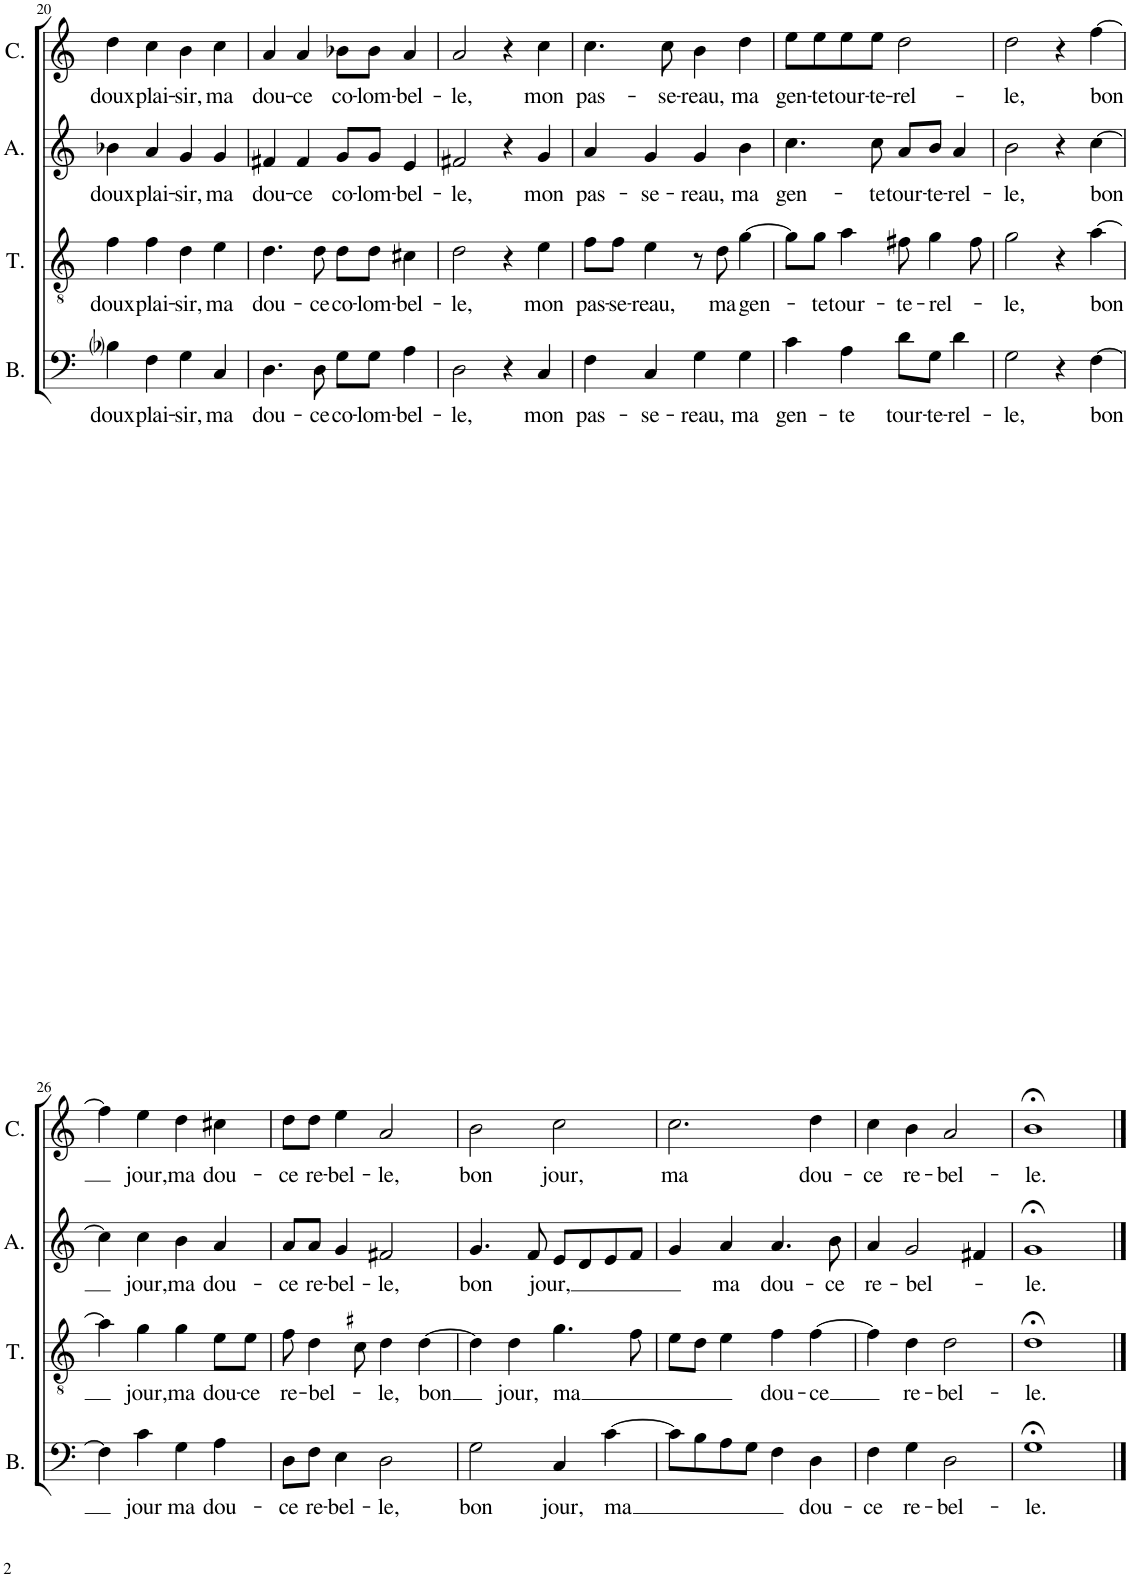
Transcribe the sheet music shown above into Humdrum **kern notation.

**kern	**text	**kern	**text	**kern	**text	**kern	**text
*part4	*part4	*part3	*part3	*part2	*part2	*part1	*part1
*staff4	*staff4	*staff3	*staff3	*staff2	*staff2	*staff1	*staff1
*I"Bassus	*	*I"Tenore	*	*I"Altus	*	*I"Cantus	*
*I'B.	*	*I'T.	*	*I'A.	*	*I'C.	*
!!LO:PB:g=z
*clefF4	*	*clefGv2	*	*clefG2	*	*clefG2	*
*k[]	*	*k[]	*	*k[]	*	*k[]	*
*M2/2	*	*M2/2	*	*M2/2	*	*M2/2	*
*met(c|)	*	*met(c|)	*	*met(c|)	*	*met(c|)	*
=20	=20	=20	=20	=20	=20	=20	=20
!	!LO:LY:b	!	!LO:LY:b	!	!LO:LY:b	!	!LO:LY:b
4B-i\	doux	4f\	doux	4b-X\	doux	4dd\	doux
!	!LO:LY:b	!	!LO:LY:b	!	!LO:LY:b	!	!LO:LY:b
4F\	plai-	4f\	plai-	4a/	plai-	4cc\	plai-
!	!LO:LY:b	!	!LO:LY:b	!	!LO:LY:b	!	!LO:LY:b
4G\	-sir,	4d\	-sir,	4g/	-sir,	4b\	-sir,
!	!LO:LY:b	!	!LO:LY:b	!	!LO:LY:b	!	!LO:LY:b
4C/	ma	4e\	ma	4g/	ma	4cc\	ma
=21	=21	=21	=21	=21	=21	=21	=21
!	!LO:LY:b	!	!LO:LY:b	!	!LO:LY:b	!	!LO:LY:b
4.D\	dou-	4.d\	dou-	4f#X/	dou-	4a/	dou-
!	!	!	!	!	!LO:LY:b	!	!LO:LY:b
.	.	.	.	4f#/	-ce	4a/	-ce
!	!LO:LY:b	!	!LO:LY:b	!	!	!	!
8D\	-ce	8d\	-ce	.	.	.	.
!	!LO:LY:b	!	!LO:LY:b	!	!LO:LY:b	!	!LO:LY:b
8G\L	co-	8d\L	co-	8g/L	co-	8b-X\L	co-
!	!LO:LY:b	!	!LO:LY:b	!	!LO:LY:b	!	!LO:LY:b
8G\J	-lom-	8d\J	-lom-	8g/J	-lom-	8b-\J	-lom-
!	!LO:LY:b	!	!LO:LY:b	!	!LO:LY:b	!	!LO:LY:b
4A\	-bel-	4c#X\	-bel-	4e/	-bel-	4a/	-bel-
=22	=22	=22	=22	=22	=22	=22	=22
!	!LO:LY:b	!	!LO:LY:b	!	!LO:LY:b	!	!LO:LY:b
2D\	-le,	2d\	-le,	2f#X/	-le,	2a/	-le,
4r	.	4r	.	4r	.	4r	.
!	!LO:LY:b	!	!LO:LY:b	!	!LO:LY:b	!	!LO:LY:b
4C/	mon	4e\	mon	4g/	mon	4cc\	mon
=23	=23	=23	=23	=23	=23	=23	=23
!	!LO:LY:b	!	!LO:LY:b	!	!LO:LY:b	!	!LO:LY:b
4F\	pas-	8f\L	pas-	4a/	pas-	4.cc\	pas-
!	!	!	!LO:LY:b	!	!	!	!
.	.	8f\J	-se-	.	.	.	.
!	!LO:LY:b	!	!LO:LY:b	!	!LO:LY:b	!	!
4C/	-se-	4e\	-reau,	4g/	-se-	.	.
!	!	!	!	!	!	!	!LO:LY:b
.	.	.	.	.	.	8cc\	-se-
!	!LO:LY:b	!	!	!	!LO:LY:b	!	!LO:LY:b
4G\	-reau,	8r	.	4g/	-reau,	4b\	-reau,
!	!	!	!LO:LY:b	!	!	!	!
.	.	8d\	ma	.	.	.	.
!	!LO:LY:b	!	!LO:LY:b	!	!LO:LY:b	!	!LO:LY:b
4G\	ma	[4g\	gen-	4b\	ma	4dd\	ma
=24	=24	=24	=24	=24	=24	=24	=24
!	!LO:LY:b	!	!	!	!LO:LY:b	!	!LO:LY:b
4c\	gen-	8g\L]	.	4.cc\	gen-	8ee\L	gen-
!	!	!	!LO:LY:b	!	!	!	!LO:LY:b
.	.	8g\J	te	.	.	8ee\	-te
!	!LO:LY:b	!	!LO:LY:b	!	!	!	!LO:LY:b
4A\	-te	4a\	tour-	.	.	8ee\	tour-
!	!	!	!	!	!LO:LY:b	!	!LO:LY:b
.	.	.	.	8cc\	-te	8ee\J	-te-
!	!LO:LY:b	!	!LO:LY:b	!	!LO:LY:b	!	!LO:LY:b
8d\L	tour-	8f#X\	-te-	8a/L	tour-	2dd\	-rel-
!	!LO:LY:b	!	!LO:LY:b	!	!LO:LY:b	!	!
8G\J	-te-	4g\	-rel-	8b/J	-te-	.	.
!	!LO:LY:b	!	!	!	!LO:LY:b	!	!
4d\	-rel-	.	.	4a/	-rel-	.	.
.	.	8f#\	.	.	.	.	.
=25	=25	=25	=25	=25	=25	=25	=25
!	!LO:LY:b	!	!LO:LY:b	!	!LO:LY:b	!	!LO:LY:b
2G\	-le,	2g\	-le,	2b\	-le,	2dd\	-le,
4r	.	4r	.	4r	.	4r	.
!	!LO:LY:b	!	!LO:LY:b	!	!LO:LY:b	!	!LO:LY:b
[4F\	bon	[4a\	bon	[4cc\	bon	[4ff\	bon
!!LO:LB:g=z
=26	=26	=26	=26	=26	=26	=26	=26
4F\]	.	4a\]	.	4cc\]	.	4ff\]	.
!	!LO:LY:b	!	!LO:LY:b	!	!LO:LY:b	!	!LO:LY:b
4c\	jour	4g\	jour,	4cc\	jour,	4ee\	jour,
!	!LO:LY:b	!	!LO:LY:b	!	!LO:LY:b	!	!LO:LY:b
4G\	ma	4g\	ma	4b\	ma	4dd\	ma
!	!LO:LY:b	!	!LO:LY:b	!	!LO:LY:b	!	!LO:LY:b
4A\	dou-	8e\L	dou-	4a/	dou-	4cc#X\	dou-
!	!	!	!LO:LY:b	!	!	!	!
.	.	8e\J	-ce	.	.	.	.
=27	=27	=27	=27	=27	=27	=27	=27
!	!LO:LY:b	!	!LO:LY:b	!	!LO:LY:b	!	!LO:LY:b
8D\L	-ce	8f\	re-	8a/L	-ce	8dd\L	-ce
!	!LO:LY:b	!	!LO:LY:b	!	!LO:LY:b	!	!LO:LY:b
8F\J	re-	4d\	-bel-	8a/J	re-	8dd\J	re-
!	!LO:LY:b	!	!	!	!LO:LY:b	!	!LO:LY:b
4E\	-bel-	.	.	4g/	-bel-	4ee\	-bel-
.	.	8c#X\	.	.	.	.	.
!	!LO:LY:b	!	!LO:LY:b	!	!LO:LY:b	!	!LO:LY:b
2D\	-le,	4d\	-le,	2f#X/	-le,	2a/	-le,
!	!	!	!LO:LY:b	!	!	!	!
.	.	[4d\	bon	.	.	.	.
=28	=28	=28	=28	=28	=28	=28	=28
!	!LO:LY:b	!	!	!	!LO:LY:b	!	!LO:LY:b
2G\	bon	4d\]	.	4.g/	bon	2b\	bon
!	!	!	!LO:LY:b	!	!	!	!
.	.	4d\	jour,	.	.	.	.
!	!	!	!	!	!LO:LY:b	!	!
.	.	.	.	8f/	jour,	.	.
!	!LO:LY:b	!	!LO:LY:b	!	!	!	!LO:LY:b
4C/	jour,	4.g\	ma	8e/L	.	2cc\	jour,
.	.	.	.	8d/	.	.	.
!	!LO:LY:b	!	!	!	!	!	!
[4c\	ma	.	.	8e/	.	.	.
.	.	8f\	.	8f/J	.	.	.
=29	=29	=29	=29	=29	=29	=29	=29
!	!	!	!	!	!	!	!LO:LY:b
8c\L]	.	8e\L	.	4g/	.	2.cc\	ma
8B\	.	8d\J	.	.	.	.	.
!	!	!	!	!	!LO:LY:b	!	!
8A\	.	4e\	.	4a/	ma	.	.
8G\J	.	.	.	.	.	.	.
!	!	!	!LO:LY:b	!	!LO:LY:b	!	!
4F\	.	4f\	dou-	4.a/	dou-	.	.
!	!LO:LY:b	!	!LO:LY:b	!	!	!	!LO:LY:b
4D\	dou-	[4f\	-ce	.	.	4dd\	dou-
!	!	!	!	!	!LO:LY:b	!	!
.	.	.	.	8b\	-ce	.	.
=30	=30	=30	=30	=30	=30	=30	=30
!	!LO:LY:b	!	!	!	!LO:LY:b	!	!LO:LY:b
4F\	-ce	4f\]	.	4a/	re-	4cc\	-ce
!	!LO:LY:b	!	!LO:LY:b	!	!LO:LY:b	!	!LO:LY:b
4G\	re-	4d\	re-	2g/	-bel-	4b\	re-
!	!LO:LY:b	!	!LO:LY:b	!	!	!	!LO:LY:b
2D\	-bel-	2d\	-bel-	.	.	2a/	-bel-
.	.	.	.	4f#X/	.	.	.
=31	=31	=31	=31	=31	=31	=31	=31
!	!LO:LY:b	!	!LO:LY:b	!	!LO:LY:b	!	!LO:LY:b
1G;<	-le.	1d;<	-le.	1g;<	-le.	1b;<	-le.
==	==	==	==	==	==	==	==
*-	*-	*-	*-	*-	*-	*-	*-
